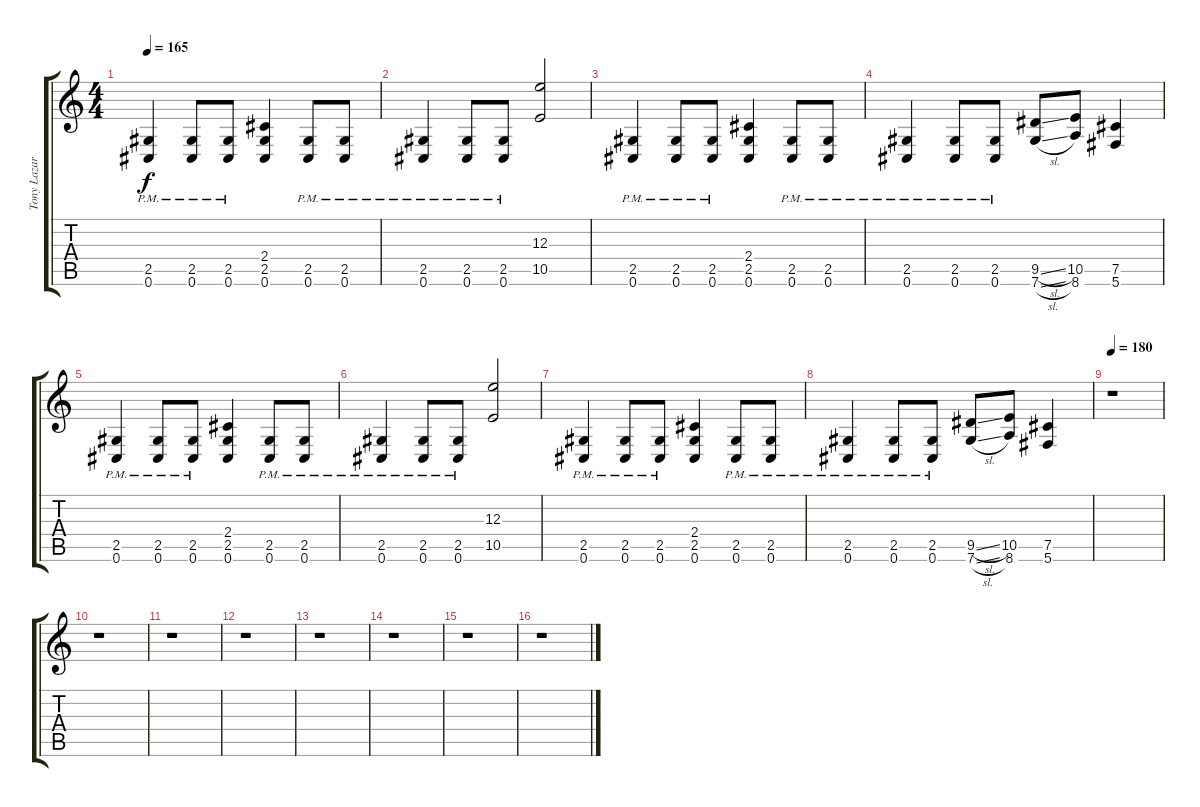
\track ("Tony Lazaro - Rhythm (Melodic Part)" "Tony Lazar") {instrument distortionguitar}
\staff {score tabs}
\tuning (Db4 Ab3 E3 B2 Gb2 Db2) {hide}
\ts (4 4)
\tempo 165
\clef g2
\ks c
(2.5{pm} 0.6{pm}).4{dy f} (2.5{pm} 0.6{pm}).8 (2.5{pm} 0.6{pm}).8 (2.4 2.5 0.6).4 (2.5{pm} 0.6{pm}).8 (2.5{pm} 0.6{pm}).8 |
(2.5{pm} 0.6{pm}).4 (2.5{pm} 0.6{pm}).8 (2.5{pm} 0.6{pm}).8 (12.3 10.5).2 |
(2.5{pm} 0.6{pm}).4 (2.5{pm} 0.6{pm}).8 (2.5{pm} 0.6{pm}).8 (2.4 2.5 0.6).4 (2.5{pm} 0.6{pm}).8 (2.5{pm} 0.6{pm}).8 |
(2.5{pm} 0.6{pm}).4 (2.5{pm} 0.6{pm}).8 (2.5{pm} 0.6{pm}).8 (9.5{sl} 7.6{sl}).8 (10.5 8.6).8 (7.5 5.6).4 |
(2.5{pm} 0.6{pm}).4 (2.5{pm} 0.6{pm}).8 (2.5{pm} 0.6{pm}).8 (2.4 2.5 0.6).4 (2.5{pm} 0.6{pm}).8 (2.5{pm} 0.6{pm}).8 |
(2.5{pm} 0.6{pm}).4 (2.5{pm} 0.6{pm}).8 (2.5{pm} 0.6{pm}).8 (12.3 10.5).2 |
(2.5{pm} 0.6{pm}).4 (2.5{pm} 0.6{pm}).8 (2.5{pm} 0.6{pm}).8 (2.4 2.5 0.6).4 (2.5{pm} 0.6{pm}).8 (2.5{pm} 0.6{pm}).8 |
(2.5{pm} 0.6{pm}).4 (2.5{pm} 0.6{pm}).8 (2.5{pm} 0.6{pm}).8 (9.5{sl} 7.6{sl}).8 (10.5 8.6).8 (7.5 5.6).4 |
\tempo 180
r.1 |
r.1 |
r.1 |
r.1 |
r.1 |
r.1 |
r.1 |
r.1
